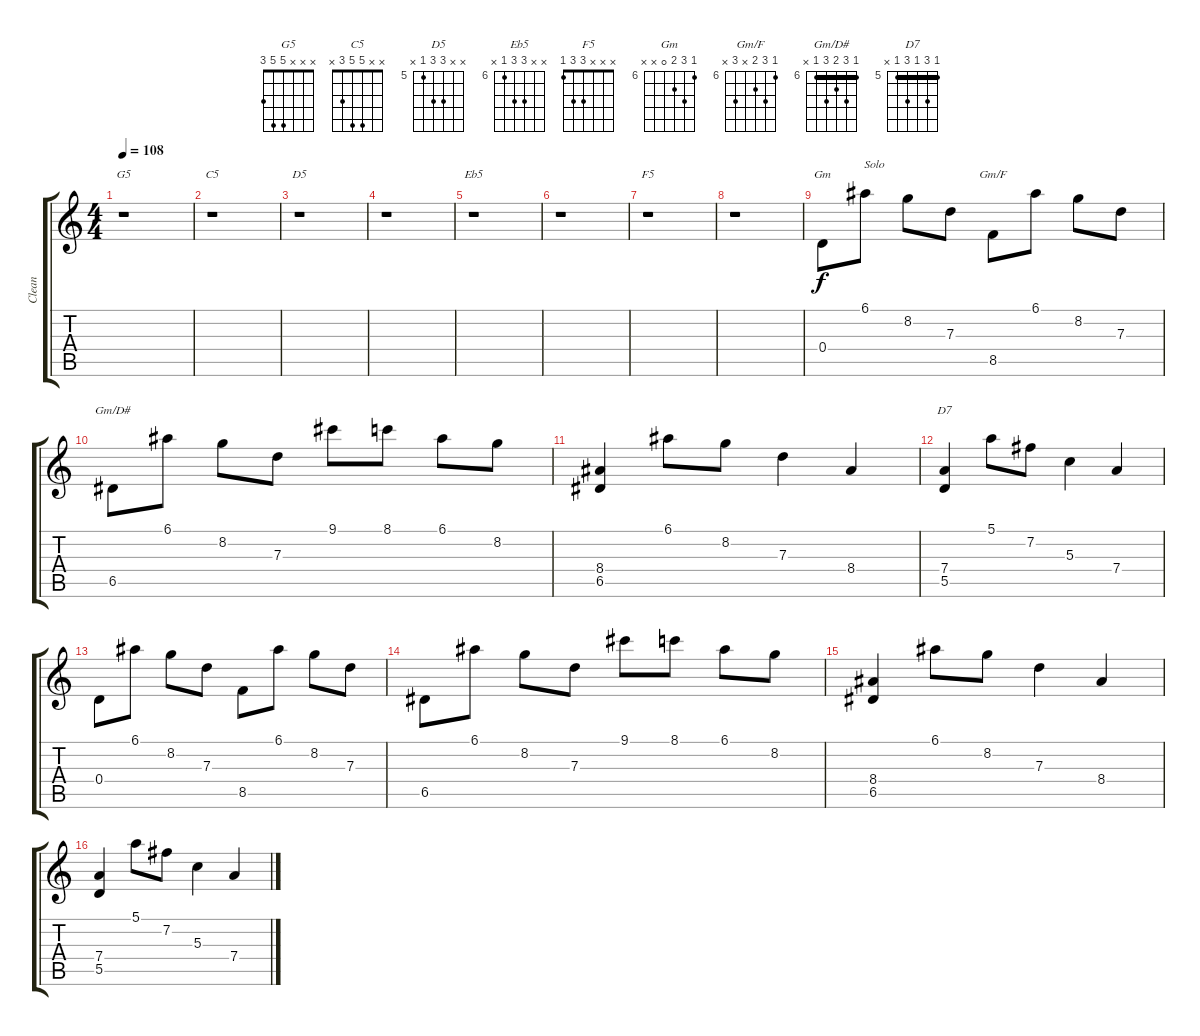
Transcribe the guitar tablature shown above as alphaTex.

\track ("Clean" "Clean") {instrument acousticguitarsteel}
\staff {score tabs}
\tuning (E4 B3 G3 D3 A2 E2) {hide}
\chord ("G5" x x x 5 5 3)
\chord ("C5" x x 5 5 3 x)
\chord ("D5" x x 7 7 5 x) {firstfret 5}
\chord ("Eb5" x x 8 8 6 x) {firstfret 6}
\chord ("F5" x x x 3 3 1)
\chord ("Gm" 6 8 7 0 x x) {firstfret 6}
\chord ("Gm/F" 6 8 7 x 8 x) {firstfret 6}
\chord ("Gm/D#" 6 8 7 8 6 x) {firstfret 6 barre 6}
\chord ("D7" 5 7 5 7 5 x) {firstfret 5 barre 5}
\ts (4 4)
\tempo 108
\clef g2
\ks c
r.1{ch "G5" dy f} |
r.1{ch "C5"} |
r.1{ch "D5"} |
r.1 |
r.1{ch "Eb5"} |
r.1 |
r.1{ch "F5"} |
r.1 |
0.4.8{ch "Gm" txt "              Solo"} 6.1.8 8.2.8 7.3.8 8.5.8{ch "Gm/F"} 6.1.8 8.2.8 7.3.8 |
6.5.8{ch "Gm/D#"} 6.1.8 8.2.8 7.3.8 9.1.8 8.1.8 6.1.8 8.2.8 |
(8.4 6.5).4 6.1.8 8.2.8 7.3.4 8.4.4 |
(7.4 5.5).4{ch "D7"} 5.1.8 7.2.8 5.3.4 7.4.4 |
0.4.8 6.1.8 8.2.8 7.3.8 8.5.8 6.1.8 8.2.8 7.3.8 |
6.5.8 6.1.8 8.2.8 7.3.8 9.1.8 8.1.8 6.1.8 8.2.8 |
(8.4 6.5).4 6.1.8 8.2.8 7.3.4 8.4.4 |
(7.4 5.5).4 5.1.8 7.2.8 5.3.4 7.4.4
